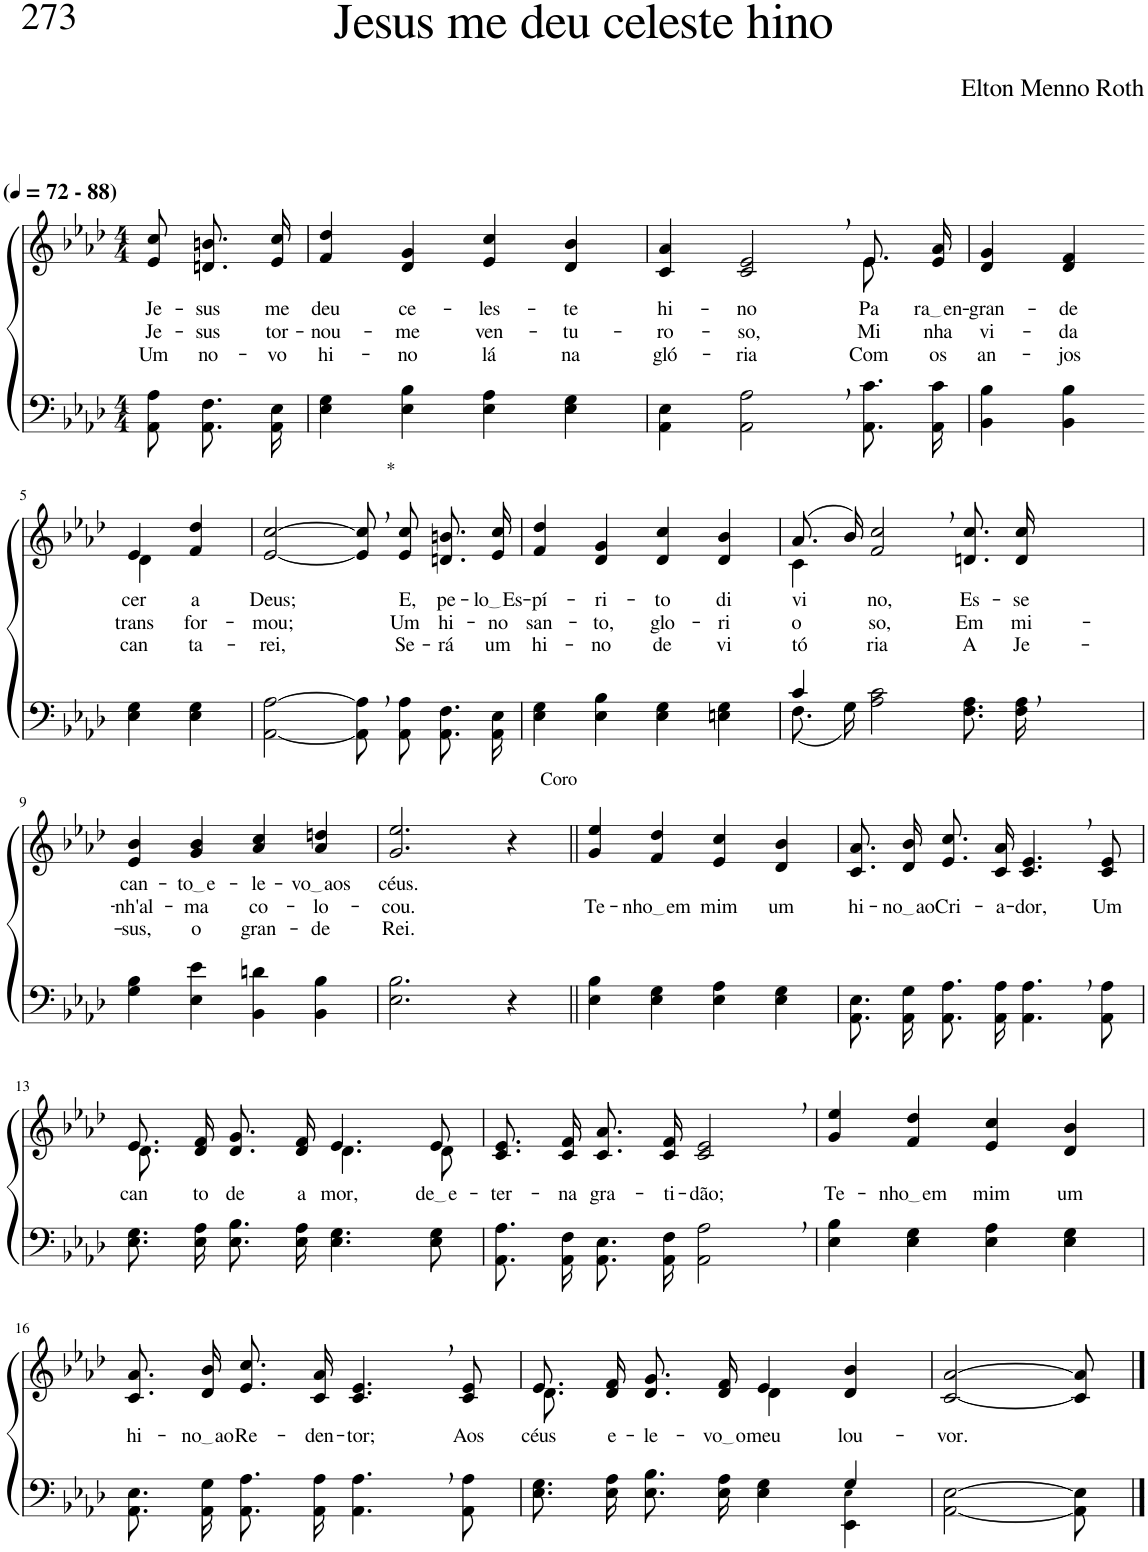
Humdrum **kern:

**kern	**kern	**text	**text	**text
*part2	*part1	*part1	*part1	*part1
*staff2	*staff1	*staff1	*staff1	*staff1
*I"Parte III e IV	*I"Parte I e II	*	*	*
*clefF4	*clefG2	*	*	*
*k[b-e-a-d-]	*k[b-e-a-d-]	*	*	*
*M4/4	*M4/4	*	*	*
*MM72	*MM72	*	*	*
=1	=1	=1	=1	=1
!	!LO:TX:a:B:t=(	!	!	!
!	!LO:TX:a:B:t=- 88)	!	!	!
!	!	!LO:LY:b	!LO:LY:b	!LO:LY:b
8AA-\ 8A-\	8e-/ 8cc/	Je-	Je-	Um
!	!	!LO:LY:b	!LO:LY:b	!LO:LY:b
8.AA-/ 8.F/L	8.dn/ 8.bn/L	-sus	-sus	no-
!	!	!LO:LY:b	!LO:LY:b	!LO:LY:b
16AA-/ 16E-/Jk	16e-/ 16cc/Jk	me	tor-	-vo
=2	=2	=2	=2	=2
!	!	!LO:LY:b	!LO:LY:b	!LO:LY:b
4E-\ 4G\	4f/ 4dd-/	deu	-nou-	hi-
!	!	!LO:LY:b	!LO:LY:b	!LO:LY:b
4E-\ 4B-\	4d-/ 4g/	ce-	-me	-no
!	!	!LO:LY:b	!LO:LY:b	!LO:LY:b
4E-\ 4A-\	4e-/ 4cc/	-les-	ven-	lá
!	!	!LO:LY:b	!LO:LY:b	!LO:LY:b
4E-\ 4G\	4d-/ 4b-/	-te	-tu-	na
=3	=3	=3	=3	=3
!	!	!LO:LY:b	!LO:LY:b	!LO:LY:b
*	*^	*	*	*
4AA-\ 4E-\	4c/ 4a-/	2.ryy	hi-	-ro-	gló-
!	!	!	!LO:LY:b	!LO:LY:b	!LO:LY:b
2AA-\, 2A-\,	2c/, 2e-/,	.	-no	-so,	-ria
!	!	!	!LO:LY:b	!LO:LY:b	!LO:LY:b
8.AA-\ 8.c\L	8.e-/L	8.e-\	Pa-	Mi-	Com
!	!	!	!LO:LY:b	!LO:LY:b	!LO:LY:b
16AA-\ 16c\Jk	16e-/ 16a-/Jk	16ryy	ra en	-nha	os
=4	=4	=4	=4	=4	=4
!	!	!	!LO:LY:b	!LO:LY:b	!LO:LY:b
*	*v	*v	*	*	*
4BB-\ 4B-\	4d-/ 4g/	-gran-	vi-	an-
!	!	!LO:LY:b	!LO:LY:b	!LO:LY:b
4BB-\ 4B-\	4d-/ 4f/	-de-	-da	-jos
!!LO:LB:g=z
=5-	=5-	=5-	=5-	=5-
*	*^	*	*	*
!	!	!	!LO:LY:b	!LO:LY:b	!LO:LY:b
4E-\ 4G\	4e-/	4d-\	-cer	trans-	can-
!	!	!	!LO:LY:b	!LO:LY:b	!LO:LY:b
4E-\ 4G\	4f/ 4dd-/	4ryy	a	-for-	ta-
=6	=6	=6	=6	=6	=6
!	!	!	!LO:LY:b	!LO:LY:b	!LO:LY:b
*	*v	*v	*	*	*
[2AA-\ [2A-\	[2e-/ [2cc/	Deus;	-mou;	-rei,
!	!LO:TX:a:t=*	!	!	!
8AA-],\ 8A-],\L	8e-],/ 8cc],/L	.	.	.
!	!	!LO:LY:b	!LO:LY:b	!LO:LY:b
8AA-\ 8A-\J	8e-/ 8cc/J	E,	Um	Se-
!	!	!LO:LY:b	!LO:LY:b	!LO:LY:b
8.AA-/ 8.F/L	8.dn/ 8.bn/L	pe-	hi-	-rá
!	!	!LO:LY:b	!LO:LY:b	!LO:LY:b
16AA-/ 16E-/Jk	16e-/ 16cc/Jk	lo Es	-no	um
=7	=7	=7	=7	=7
!	!	!LO:LY:b	!LO:LY:b	!LO:LY:b
4E-\ 4G\	4f/ 4dd-/	-pí-	san-	hi-
!	!	!LO:LY:b	!LO:LY:b	!LO:LY:b
4E-\ 4B-\	4d-/ 4g/	-ri-	-to,	-no
!	!	!LO:LY:b	!LO:LY:b	!LO:LY:b
4E-\ 4G\	4d-/ 4cc/	-to	glo-	de
!	!	!LO:LY:b	!LO:LY:b	!LO:LY:b
4En\ 4G\	4d-/ 4b-/	di-	-ri-	vi-
=8	=8	=8	=8	=8
*^	*^	*	*	*
!	!	!	!	!LO:LY:b	!LO:LY:b	!LO:LY:b
4c/	(8.F\L	(8.a-/L	4c\	-vi-	o-	-tó-
.	16G\Jk)	16b-/Jk)	.	.	.	.
!	!	!	!	!LO:LY:b	!LO:LY:b	!LO:LY:b
2.ryy	2A-\ 2c\	2f/, 2cc/,	2.ryy	-no,	-so,	-ria
!	!	!	!	!LO:LY:b	!LO:LY:b	!LO:LY:b
.	8.F\ 8.A-\L	8.dn/ 8.cc/L	.	Es-	Em	A
!	!	!	!	!LO:LY:b	!LO:LY:b	!LO:LY:b
.	16F\ 16A-\Jk	16d/ 16cc/Jk	.	-se	mi-	Je-
*	*	*v	*v	*	*	*
!!LO:LB:g=z
=9	=9	=9	=9	=9	=9
!	!	!	!LO:LY:b	!LO:LY:b	!LO:LY:b
*v	*v	*	*	*	*
4G\ 4B-\	4e-/ 4b-/	can-	-nh'al-	-sus,
!	!	!LO:LY:b	!LO:LY:b	!LO:LY:b
4E-\ 4e-\	4g/ 4b-/	to e	-ma	o
!	!	!LO:LY:b	!LO:LY:b	!LO:LY:b
4BB-\ 4dn\	4a-/ 4cc/	-le-	co-	gran-
!	!	!LO:LY:b	!LO:LY:b	!LO:LY:b
4BB-\ 4B-\	4a-/ 4ddn/	vo aos	-lo-	-de
=10	=10	=10	=10	=10
!	!	!LO:LY:b	!LO:LY:b	!LO:LY:b
2.E-\ 2.B-\	2.g/ 2.ee-/	céus.	-cou.	Rei.
!	!LO:TX:a:t=Coro	!	!	!
4r	4r	.	.	.
=11||	=11||	=11||	=11||	=11||
!	!	!	!LO:LY:b	!
4E-\ 4B-\	4g/ 4ee-/	.	Te-	.
!	!	!	!LO:LY:b	!
4E-\ 4G\	4f/ 4dd-/	.	nho em	.
!	!	!	!LO:LY:b	!
4E-\ 4A-\	4e-/ 4cc/	.	mim	.
!	!	!	!LO:LY:b	!
4E-\ 4G\	4d-/ 4b-/	.	um	.
=12	=12	=12	=12	=12
!	!	!	!LO:LY:b	!
8.AA-\ 8.E-\L	8.c/ 8.a-/L	.	hi-	.
!	!	!	!LO:LY:b	!
16AA-\ 16G\Jk	16d-/ 16b-/Jk	.	no ao	.
!	!	!	!LO:LY:b	!
8.AA-\ 8.A-\L	8.e-/ 8.cc/L	.	Cri-	.
!	!	!	!LO:LY:b	!
16AA-\ 16A-\Jk	16c/ 16a-/Jk	.	-a-	.
!	!	!	!LO:LY:b	!
4.AA-\, 4.A-\,	4.c/, 4.e-/,	.	-dor,	.
!	!	!	!LO:LY:b	!
8AA-\ 8A-\	8c/ 8e-/	.	Um	.
!!LO:LB:g=z
=13	=13	=13	=13	=13
*	*^	*	*	*
!	!	!	!LO:LY:b	!	!
8.E-\ 8.G\L	8.e-/L	8.d-\	can-	.	.
!	!	!	!LO:LY:b	!	!
16E-\ 16A-\Jk	16d-/ 16f/Jk	16ryy	-to	.	.
!	!	!	!LO:LY:b	!	!
*	*v	*v	*	*	*
8.E-\ 8.B-\L	8.d-/ 8.g/L	de	.	.
!	!	!LO:LY:b	!	!
16E-\ 16A-\Jk	16d-/ 16f/Jk	a	.	.
*	*^	*	*	*
!	!	!	!LO:LY:b	!	!
4.E-\ 4.G\	4.e-/	4.d-\	mor,	.	.
!	!	!	!LO:LY:b	!	!
8E-\ 8G\	8e-/	8d-\	de e	.	.
=14	=14	=14	=14	=14	=14
!	!	!	!LO:LY:b	!	!
*	*v	*v	*	*	*
8.AA-/ 8.A-/L	8.c/ 8.e-/L	-ter-	.	.
!	!	!LO:LY:b	!	!
16AA-/ 16F/Jk	16c/ 16f/Jk	-na	.	.
!	!	!LO:LY:b	!	!
8.AA-/ 8.E-/L	8.c/ 8.a-/L	gra-	.	.
!	!	!LO:LY:b	!	!
16AA-/ 16F/Jk	16c/ 16f/Jk	-ti-	.	.
!	!	!LO:LY:b	!	!
2AA-\, 2A-\,	2c/, 2e-/,	-dão;	.	.
=15	=15	=15	=15	=15
!	!	!LO:LY:b	!	!
4E-\ 4B-\	4g/ 4ee-/	Te-	.	.
!	!	!LO:LY:b	!	!
4E-\ 4G\	4f/ 4dd-/	nho em	.	.
!	!	!LO:LY:b	!	!
4E-\ 4A-\	4e-/ 4cc/	mim	.	.
!	!	!LO:LY:b	!	!
4E-\ 4G\	4d-/ 4b-/	um	.	.
!!LO:LB:g=z
=16	=16	=16	=16	=16
!	!	!LO:LY:b	!	!
8.AA-\ 8.E-\L	8.c/ 8.a-/L	hi-	.	.
!	!	!LO:LY:b	!	!
16AA-\ 16G\Jk	16d-/ 16b-/Jk	no ao	.	.
!	!	!LO:LY:b	!	!
8.AA-\ 8.A-\L	8.e-/ 8.cc/L	Re-	.	.
!	!	!LO:LY:b	!	!
16AA-\ 16A-\Jk	16c/ 16a-/Jk	-den-	.	.
!	!	!LO:LY:b	!	!
4.AA-\, 4.A-\,	4.c/, 4.e-/,	-tor;	.	.
!	!	!LO:LY:b	!	!
8AA-\ 8A-\	8c/ 8e-/	Aos	.	.
=17	=17	=17	=17	=17
*^	*^	*	*	*
!	!	!	!	!LO:LY:b	!	!
2.ryy	8.E-\ 8.G\L	8.e-/L	8.d-\	céus	.	.
!	!	!	!	!LO:LY:b	!	!
.	16E-\ 16A-\Jk	16d-/ 16f/Jk	16ryy	e-	.	.
!	!	!	!	!LO:LY:b	!	!
*	*	*v	*v	*	*	*
.	8.E-\ 8.B-\L	8.d-/ 8.g/L	-le-	.	.
!	!	!	!LO:LY:b	!	!
.	16E-\ 16A-\Jk	16d-/ 16f/Jk	vo o	.	.
*	*	*^	*	*	*
!	!	!	!	!LO:LY:b	!	!
.	4E-\ 4G\	4e-/	4d-\	meu	.	.
!	!	!	!	!LO:LY:b	!	!
4G/	4EE-\ 4E-!\	4d-/ 4b-/	4ryy	lou-	.	.
=18	=18	=18	=18	=18	=18	=18
!	!	!	!	!LO:LY:b	!	!
*v	*v	*	*	*	*	*
*	*v	*v	*	*	*
[2AA-\ [2E-\	[2c/ [2a-/	-vor.	.	.
8AA-\] 8E-\]	8c/] 8a-/]	.	.	.
==	==	==	==	==
*-	*-	*-	*-	*-
